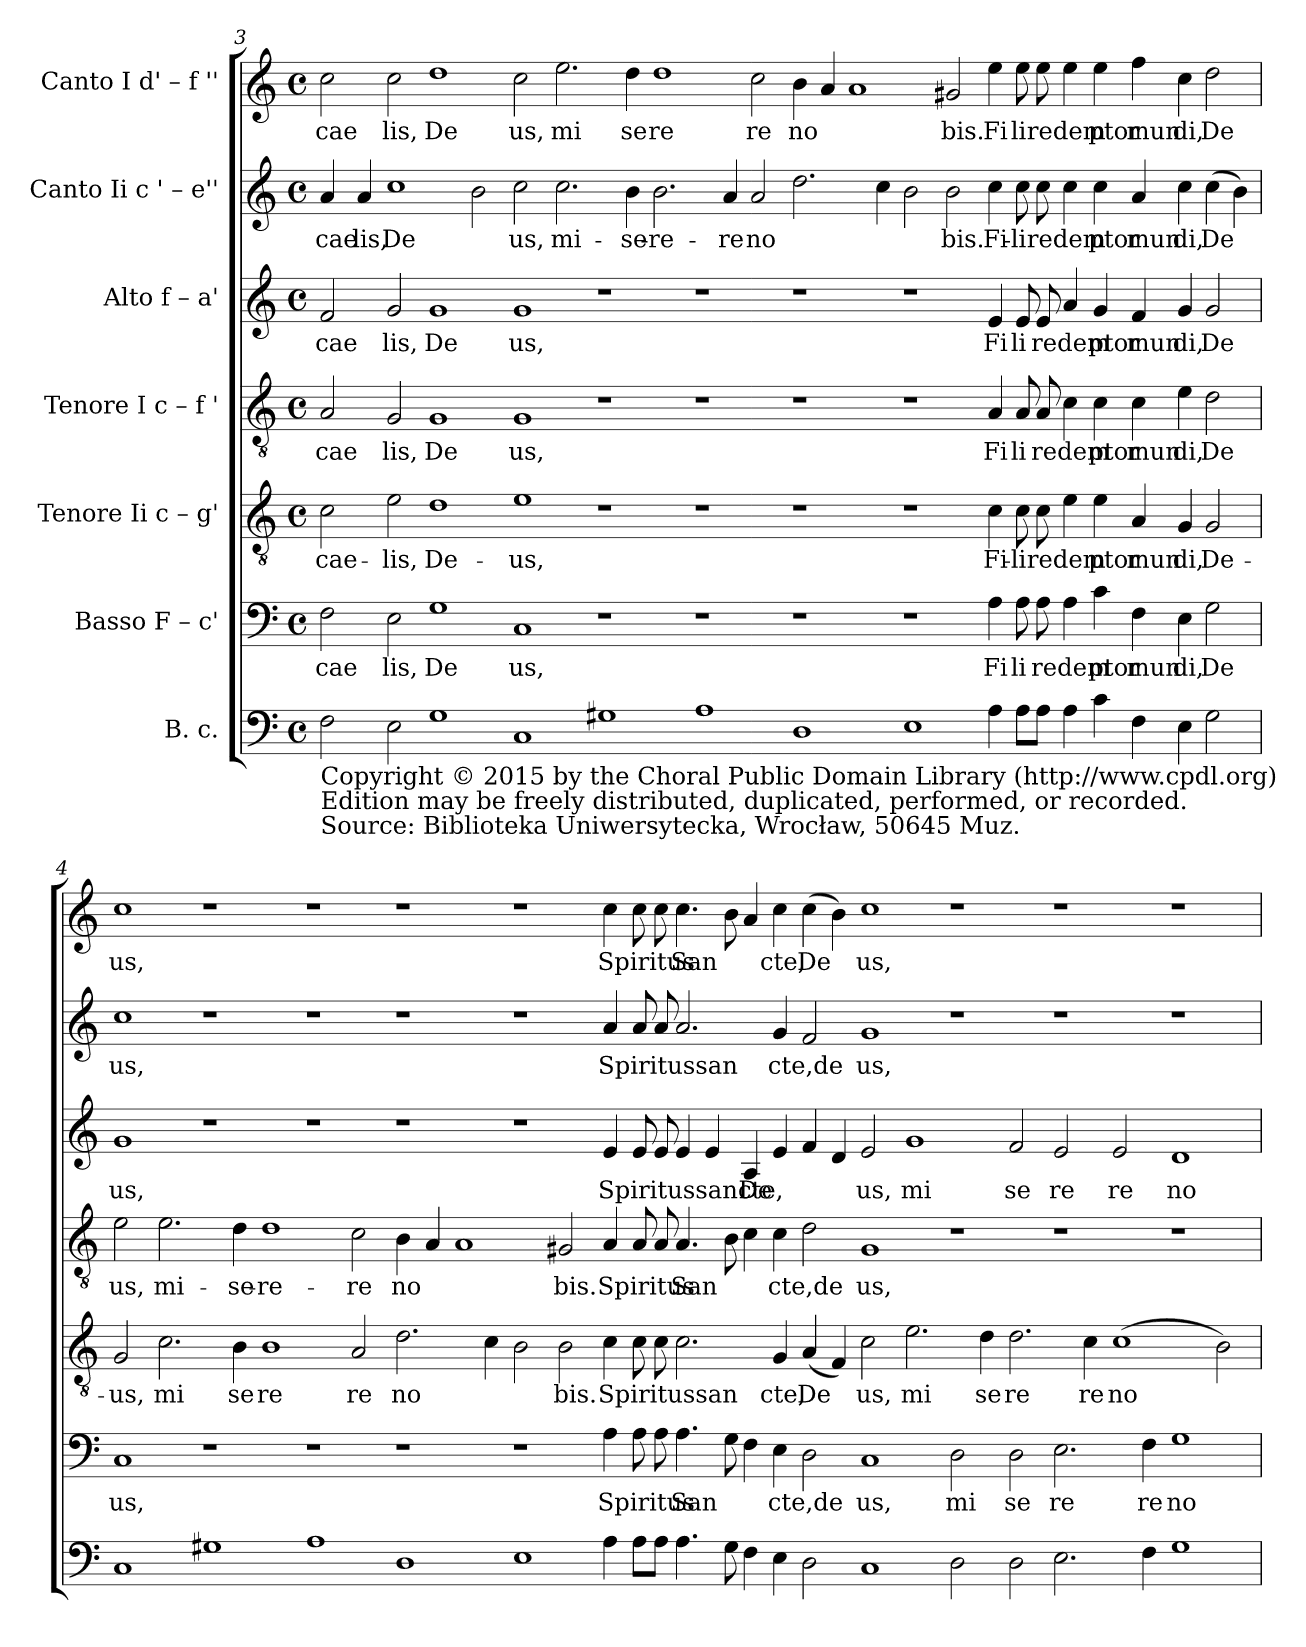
**kern	**kern	**text	**kern	**text	**kern	**text	**kern	**text	**kern	**text	**kern	**text
*part7	*part6	*part6	*part5	*part5	*part4	*part4	*part3	*part3	*part2	*part2	*part1	*part1
*staff7	*staff6	*staff6	*staff5	*staff5	*staff4	*staff4	*staff3	*staff3	*staff2	*staff2	*staff1	*staff1
*I"B. c.	*I"Basso  F – c'	*	*I"Tenore Ii  c – g'	*	*I"Tenore I  c – f '	*	*I"Alto  f – a'	*	*I"Canto Ii  c ' – e''	*	*I"Canto I  d' – f ''	*
!!LO:PB:g=z
*clefF4	*clefF4	*	*clefGv2	*	*clefGv2	*	*clefG2	*	*clefG2	*	*clefG2	*
*k[]	*k[]	*	*k[]	*	*k[]	*	*k[]	*	*k[]	*	*k[]	*
*C:	*C:	*	*C:	*	*C:	*	*C:	*	*C:	*	*C:	*
*M4/4	*M4/4	*	*M4/4	*	*M4/4	*	*M4/4	*	*M4/4	*	*M4/4	*
*met(c)	*met(c)	*	*met(c)	*	*met(c)	*	*met(c)	*	*met(c)	*	*met(c)	*
=3	=3	=3	=3	=3	=3	=3	=3	=3	=3	=3	=3	=3
!LO:TX:b:t=Copyright © 2015 by the Choral Public Domain Library (http&colon;//www.cpdl.org)	!	!	!	!	!	!	!	!	!	!	!	!
!LO:TX:b:t=Edition may be freely distributed, duplicated, performed, or recorded.	!	!	!	!	!	!	!	!	!	!	!	!
!LO:TX:b:t=Source&colon; Biblioteka Uniwersytecka, Wrocław, 50645 Muz.	!	!	!	!	!	!	!	!	!	!	!	!
!	!	!LO:LY:b:rj	!	!LO:LY:b:cj	!	!LO:LY:b:cj	!	!LO:LY:b:cj	!	!LO:LY:b:cj	!	!LO:LY:b:cj
2F\	2F\	cae	2c\	cae-	2A/	cae	2f/	cae	4a/	cae-	2cc\	cae
!	!	!	!	!	!	!	!	!	!	!LO:LY:b:cj	!	!
.	.	.	.	.	.	.	.	.	4a/	-lis,	.	.
!	!	!LO:LY:b:rj	!	!LO:LY:b:cj	!	!LO:LY:b:cj	!	!LO:LY:b:cj	!	!LO:LY:b:cj	!	!LO:LY:b:cj
2E\	2E\	lis,	2e\	-lis,	2G/	lis,	2g/	lis,	1cc	De-	2cc\	lis,
!	!	!LO:LY:b:rj	!	!LO:LY:b:cj	!	!LO:LY:b:cj	!	!LO:LY:b:cj	!	!	!	!LO:LY:b:cj
1G	1G	De	1d	De-	1G	De	1g	De	.	.	1dd	De
!	!	!	!	!	!	!	!	!	!	!LO:LY:b:cj	!	!
.	.	.	.	.	.	.	.	.	2b\	--	.	.
!	!	!LO:LY:b:rj	!	!LO:LY:b:cj	!	!LO:LY:b:cj	!	!LO:LY:b:cj	!	!LO:LY:b:cj	!	!LO:LY:b:cj
1C	1C	us,	1e	-us,	1G	us,	1g	us,	2cc\	-us,	2cc\	us,
!	!	!	!	!	!	!	!	!	!	!LO:LY:b:cj	!	!LO:LY:b:cj
.	.	.	.	.	.	.	.	.	2.cc\	mi-	2.ee\	mi
1G#X	1r	.	1r	.	1r	.	1r	.	.	.	.	.
!	!	!	!	!	!	!	!	!	!	!LO:LY:b:cj	!	!LO:LY:b:cj
.	.	.	.	.	.	.	.	.	4b\	-se-	4dd\	se
!	!	!	!	!	!	!	!	!	!	!LO:LY:b:cj	!	!LO:LY:b:cj
.	.	.	.	.	.	.	.	.	2.b\	-re-	1dd	re
1A	1r	.	1r	.	1r	.	1r	.	.	.	.	.
!	!	!	!	!	!	!	!	!	!	!LO:LY:b:cj	!	!
.	.	.	.	.	.	.	.	.	4a/	-re	.	.
!	!	!	!	!	!	!	!	!	!	!LO:LY:b:cj	!	!LO:LY:b:cj
.	.	.	.	.	.	.	.	.	2a/	no-	2cc\	re
!	!	!	!	!	!	!	!	!	!	!LO:LY:b:cj	!	!LO:LY:b:cj
1D	1r	.	1r	.	1r	.	1r	.	2.dd\	--	4b\	no
!	!	!	!	!	!	!	!	!	!	!	!	!LO:LY:b:cj
.	.	.	.	.	.	.	.	.	.	.	4a/	.
!	!	!	!	!	!	!	!	!	!	!	!	!LO:LY:b:cj
.	.	.	.	.	.	.	.	.	.	.	1a	.
!	!	!	!	!	!	!	!	!	!	!LO:LY:b:cj	!	!
.	.	.	.	.	.	.	.	.	4cc\	--	.	.
!	!	!	!	!	!	!	!	!	!	!LO:LY:b:cj	!	!
1E	1r	.	1r	.	1r	.	1r	.	2b\	--	.	.
!	!	!	!	!	!	!	!	!	!	!LO:LY:b:cj	!	!LO:LY:b:cj
.	.	.	.	.	.	.	.	.	2b\	-bis.	2g#X/	bis.
!	!	!LO:LY:b:rj	!	!LO:LY:b:cj	!	!LO:LY:b:cj	!	!LO:LY:b:cj	!	!LO:LY:b:cj	!	!LO:LY:b:cj
4A\	4A\	Fi	4c\	Fi-	4A/	Fi	4e/	Fi	4cc\	Fi-	4ee\	Fi
!	!	!LO:LY:b:rj	!	!LO:LY:b:cj	!	!LO:LY:b:cj	!	!LO:LY:b:cj	!	!LO:LY:b:cj	!	!LO:LY:b:cj
8A\L	8A\	li	8c\	-li	8A/	li	8e/	li	8cc\	-li	8ee\	li
!	!	!LO:LY:b:rj	!	!LO:LY:b:cj	!	!LO:LY:b:cj	!	!LO:LY:b:cj	!	!LO:LY:b:cj	!	!LO:LY:b:cj
8A\J	8A\	redem	8c\	redem-	8A/	redem	8e/	redem	8cc\	redem-	8ee\	redem
!	!	!LO:LY:b:rj	!	!LO:LY:b:cj	!	!LO:LY:b:cj	!	!LO:LY:b:cj	!	!LO:LY:b:cj	!	!LO:LY:b:cj
4A\	4A\	.	4e\	--	4c\	.	4a/	.	4cc\	--	4ee\	.
!	!	!LO:LY:b:rj	!	!LO:LY:b:cj	!	!LO:LY:b:cj	!	!LO:LY:b:cj	!	!LO:LY:b:cj	!	!LO:LY:b:cj
4c\	4c\	ptor	4e\	-ptor	4c\	ptor	4g/	ptor	4cc\	-ptor	4ee\	ptor
!	!	!LO:LY:b:rj	!	!LO:LY:b:cj	!	!LO:LY:b:cj	!	!LO:LY:b:cj	!	!LO:LY:b:cj	!	!LO:LY:b:cj
4F\	4F\	mun	4A/	mun-	4c\	mun	4f/	mun	4a/	mun-	4ff\	mun
!	!	!LO:LY:b:rj	!	!LO:LY:b:cj	!	!LO:LY:b:cj	!	!LO:LY:b:cj	!	!LO:LY:b:cj	!	!LO:LY:b:cj
4E\	4E\	di,	4G/	-di,	4e\	di,	4g/	di,	4cc\	-di,	4cc\	di,
!	!	!LO:LY:b:rj	!	!LO:LY:b:cj	!	!LO:LY:b:cj	!	!LO:LY:b:cj	!	!LO:LY:b:cj	!	!LO:LY:b:cj
2G#\	2G\	De	2G/	De-	2d\	De	2g/	De	(>4cc\	De-	2dd\	De
!	!	!	!	!	!	!	!	!	!	!LO:LY:b:cj	!	!
.	.	.	.	.	.	.	.	.	4b\)	--	.	.
!!LO:PB:g=z
=4	=4	=4	=4	=4	=4	=4	=4	=4	=4	=4	=4	=4
!	!	!LO:LY:b:rj	!	!LO:LY:b:cj	!	!LO:LY:b:cj	!	!LO:LY:b:cj	!	!LO:LY:b:cj	!	!LO:LY:b:cj
1C	1C	us,	2G/	-us,	2e\	us,	1g	us,	1cc	-us,	1cc	us,
!	!	!	!	!LO:LY:b:cj	!	!LO:LY:b:cj	!	!	!	!	!	!
.	.	.	2.c\	mi	2.e\	mi-	.	.	.	.	.	.
1G#X	1r	.	.	.	.	.	1r	.	1r	.	1r	.
!	!	!	!	!LO:LY:b:cj	!	!LO:LY:b:cj	!	!	!	!	!	!
.	.	.	4B\	se	4d\	-se-	.	.	.	.	.	.
!	!	!	!	!LO:LY:b:cj	!	!LO:LY:b:cj	!	!	!	!	!	!
.	.	.	1B	re	1d	-re-	.	.	.	.	.	.
1A	1r	.	.	.	.	.	1r	.	1r	.	1r	.
!	!	!	!	!LO:LY:b:cj	!	!LO:LY:b:cj	!	!	!	!	!	!
.	.	.	2A/	re	2c\	-re	.	.	.	.	.	.
!	!	!	!	!LO:LY:b:cj	!	!LO:LY:b:cj	!	!	!	!	!	!
1D	1r	.	2.d\	no	4B\	no-	1r	.	1r	.	1r	.
!	!	!	!	!	!	!LO:LY:b:cj	!	!	!	!	!	!
.	.	.	.	.	4A/	--	.	.	.	.	.	.
!	!	!	!	!	!	!LO:LY:b:cj	!	!	!	!	!	!
.	.	.	.	.	1A	--	.	.	.	.	.	.
!	!	!	!	!LO:LY:b:cj	!	!	!	!	!	!	!	!
.	.	.	4c\	.	.	.	.	.	.	.	.	.
!	!	!	!	!LO:LY:b:cj	!	!	!	!	!	!	!	!
1E	1r	.	2B\	.	.	.	1r	.	1r	.	1r	.
!	!	!	!	!LO:LY:b:cj	!	!LO:LY:b:cj	!	!	!	!	!	!
.	.	.	2B\	bis.	2G#X/	-bis.	.	.	.	.	.	.
!	!	!LO:LY:b:rj	!	!LO:LY:b:cj	!	!LO:LY:b:cj	!	!LO:LY:b:cj	!	!LO:LY:b:cj	!	!LO:LY:b:cj
4A\	4A\	Spiritus	4c\	Spiritussan	4A/	Spiritus	4e/	Spiritussancte,	4a/	Spiritussan-	4cc\	Spiritus
!	!	!LO:LY:b:rj	!	!LO:LY:b:cj	!	!LO:LY:b:cj	!	!LO:LY:b:cj	!	!LO:LY:b:cj	!	!LO:LY:b:cj
8A\L	8A\	.	8c\	.	8A/	.	8e/	.	8a/	--	8cc\	.
!	!	!LO:LY:b:rj	!	!LO:LY:b:cj	!	!LO:LY:b:cj	!	!LO:LY:b:cj	!	!LO:LY:b:cj	!	!LO:LY:b:cj
8A\J	8A\	.	8c\	.	8A/	.	8e/	.	8a/	--	8cc\	.
!	!	!LO:LY:b:rj	!	!LO:LY:b:cj	!	!LO:LY:b:cj	!	!LO:LY:b:cj	!	!LO:LY:b:cj	!	!LO:LY:b:cj
4.A\	4.A\	San	2.c\	.	4.A/	San-	4e/	.	2.a/	--	4.cc\	San
!	!	!	!	!	!	!	!	!LO:LY:b:cj	!	!	!	!
.	.	.	.	.	.	.	4e/	.	.	.	.	.
!	!	!LO:LY:b:rj	!	!	!	!LO:LY:b:cj	!	!	!	!	!	!LO:LY:b:cj
8G#\	8G\	.	.	.	8B\	--	.	.	.	.	8b\	.
!	!	!LO:LY:b:rj	!	!	!	!LO:LY:b:cj	!	!LO:LY:b:cj	!	!	!	!LO:LY:b:cj
4F\	4F\	.	.	.	4c\	--	4A/	De	.	.	4a/	.
!	!	!LO:LY:b:rj	!	!LO:LY:b:cj	!	!LO:LY:b:cj	!	!LO:LY:b:cj	!	!LO:LY:b:cj	!	!LO:LY:b:cj
4E\	4E\	cte,de	4G/	cte,	4c\	-cte,de-	4e/	.	4g/	-cte,de-	4cc\	cte,
!	!	!LO:LY:b:rj	!	!LO:LY:b:cj	!	!LO:LY:b:cj	!	!LO:LY:b:cj	!	!LO:LY:b:cj	!	!LO:LY:b:cj
2D\	2D\	.	(<4A/	De	2d\	--	4f/	.	2f/	--	(>4cc\	De
!	!	!	!	!LO:LY:b:cj	!	!	!	!LO:LY:b:cj	!	!	!	!LO:LY:b:cj
.	.	.	4F/)	.	.	.	4d/	.	.	.	4b\)	.
!	!	!LO:LY:b:rj	!	!LO:LY:b:cj	!	!LO:LY:b:cj	!	!LO:LY:b:cj	!	!LO:LY:b:cj	!	!LO:LY:b:cj
1C	1C	us,	2c\	us,	1G#	-us,	2e/	us,	1g	-us,	1cc	us,
!	!	!	!	!LO:LY:b:cj	!	!	!	!LO:LY:b:cj	!	!	!	!
.	.	.	2.e\	mi	.	.	1g	mi	.	.	.	.
!	!	!LO:LY:b:rj	!	!	!	!	!	!	!	!	!	!
2D\	2D\	mi	.	.	1r	.	.	.	1r	.	1r	.
!	!	!	!	!LO:LY:b:cj	!	!	!	!	!	!	!	!
.	.	.	4d\	se	.	.	.	.	.	.	.	.
!	!	!LO:LY:b:rj	!	!LO:LY:b:cj	!	!	!	!LO:LY:b:cj	!	!	!	!
2D\	2D\	se	2.d\	re	.	.	2f/	se	.	.	.	.
!	!	!LO:LY:b:rj	!	!	!	!	!	!LO:LY:b:cj	!	!	!	!
2.E\	2.E\	re	.	.	1r	.	2e/	re	1r	.	1r	.
!	!	!	!	!LO:LY:b:cj	!	!	!	!	!	!	!	!
.	.	.	4c\	re	.	.	.	.	.	.	.	.
!	!	!	!	!LO:LY:b:cj	!	!	!	!LO:LY:b:cj	!	!	!	!
.	.	.	(>1c	no	.	.	2e/	re	.	.	.	.
!	!	!LO:LY:b:rj	!	!	!	!	!	!	!	!	!	!
4F\	4F\	re	.	.	.	.	.	.	.	.	.	.
!	!	!LO:LY:b:rj	!	!	!	!	!	!LO:LY:b:cj	!	!	!	!
1G#	1G	no	.	.	1r	.	1d	no	1r	.	1r	.
!	!	!	!	!LO:LY:b:cj	!	!	!	!	!	!	!	!
.	.	.	2B\)	.	.	.	.	.	.	.	.	.
=	=	=	=	=	=	=	=	=	=	=	=	=
*-	*-	*-	*-	*-	*-	*-	*-	*-	*-	*-	*-	*-
